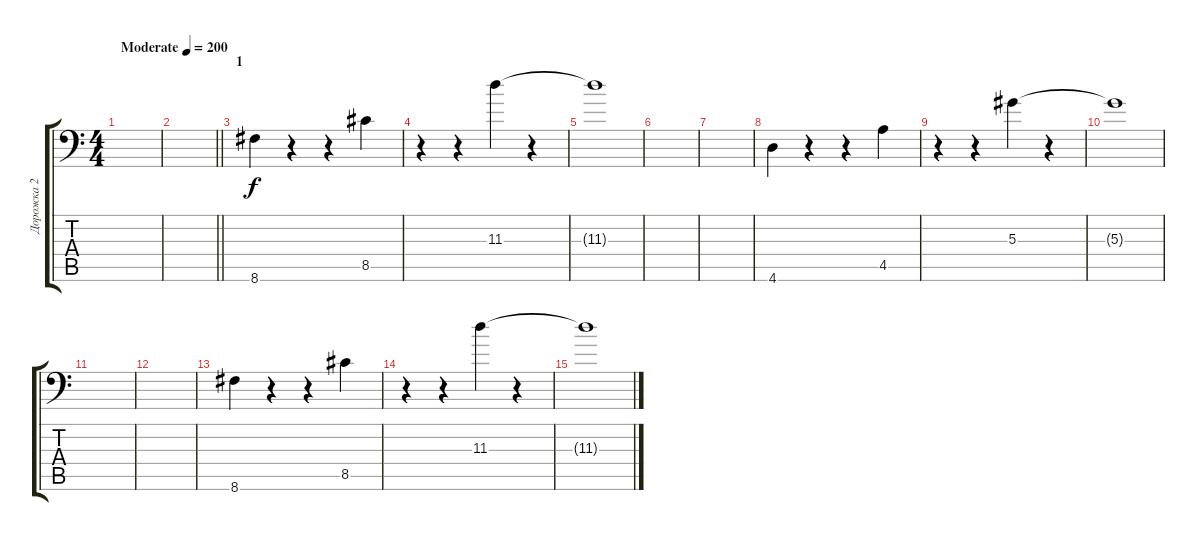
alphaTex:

\track ("Дорожка 2" "Дорожка 2") {instrument distortionguitar}
\staff {score tabs}
\tuning (C4 G3 Eb3 Bb2 F2 Bb1) {hide}
\ts (4 4)
\tempo (200 "Moderate")
\clef f4
\ks c
|
\barLineRight lightlight
|
\section ("" "1")
8.6.4{instrument electricguitarclean} r.4 r.4 8.5.4 |
r.4 r.4 11.3.4 r.4 |
11.3{t}.1 |
|
|
4.6.4 r.4 r.4 4.5.4 |
r.4 r.4 5.3.4 r.4 |
5.3{t}.1 |
|
|
8.6.4{instrument electricguitarclean} r.4 r.4 8.5.4 |
r.4 r.4 11.3.4 r.4 |
11.3{t}.1
